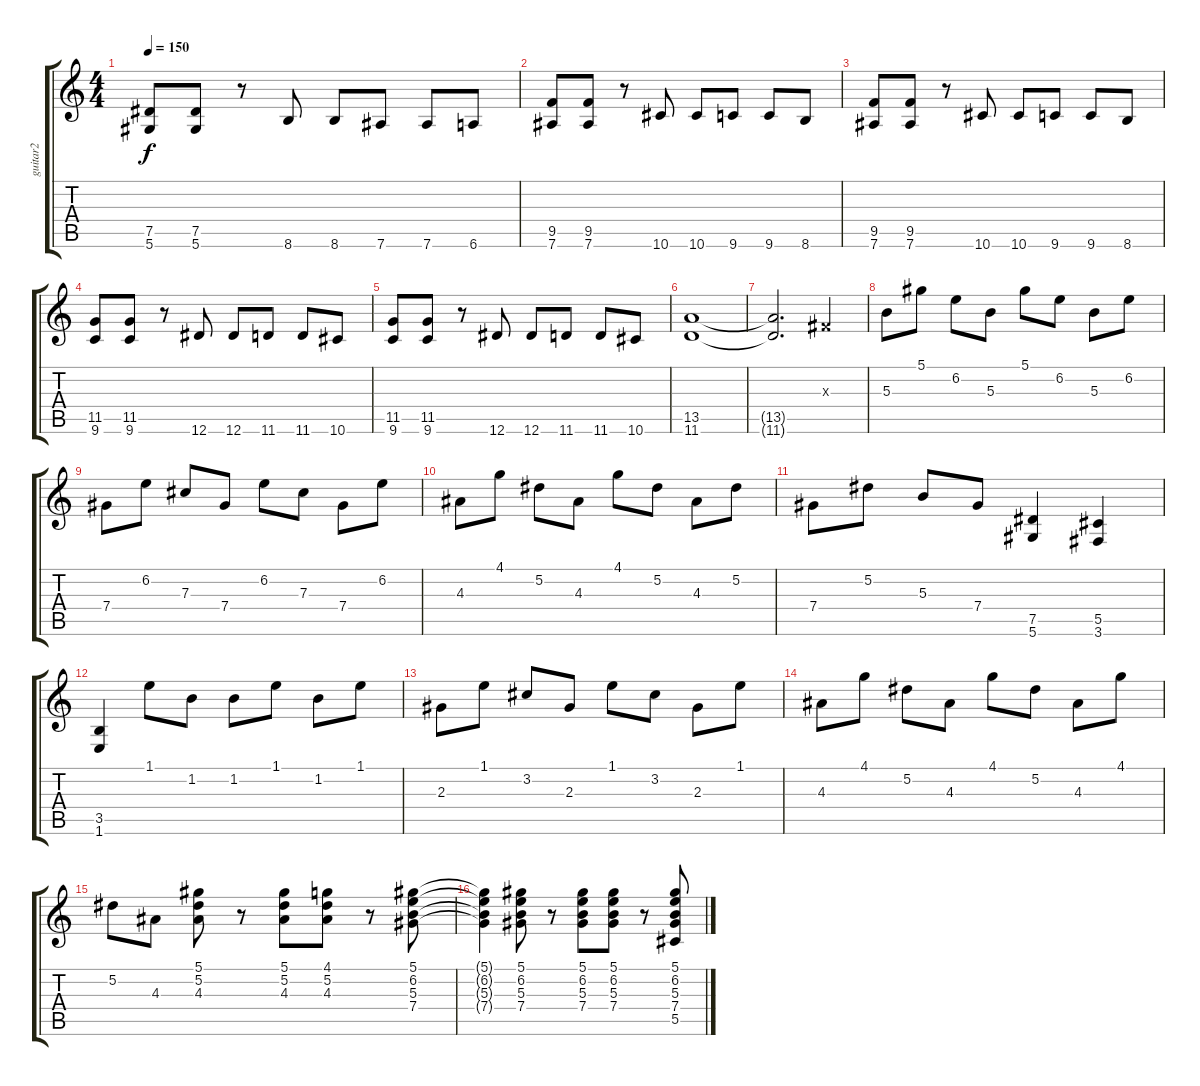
\track ("guitar2" "guitar2") {instrument distortionguitar}
\staff {score tabs}
\tuning (Eb4 Bb3 Gb3 Db3 Ab2 Eb2) {hide}
\ts (4 4)
\tempo 150
\clef g2
\ks c
(7.5 5.6).8{dy f} (7.5 5.6).8 r.8 8.6.8 8.6.8 7.6.8 7.6.8 6.6.8 |
(9.5 7.6).8 (9.5 7.6).8 r.8 10.6.8 10.6.8 9.6.8 9.6.8 8.6.8 |
(9.5 7.6).8 (9.5 7.6).8 r.8 10.6.8 10.6.8 9.6.8 9.6.8 8.6.8 |
(11.5 9.6).8 (11.5 9.6).8 r.8 12.6.8 12.6.8 11.6.8 11.6.8 10.6.8 |
(11.5 9.6).8 (11.5 9.6).8 r.8 12.6.8 12.6.8 11.6.8 11.6.8 10.6.8 |
(13.5 11.6).1 |
(13.5{t} 11.6{t}).2{d} 0.3{x}.4 |
5.3.8 5.1.8 6.2.8 5.3.8 5.1.8 6.2.8 5.3.8 6.2.8 |
7.4.8 6.2.8 7.3.8 7.4.8 6.2.8 7.3.8 7.4.8 6.2.8 |
4.3.8 4.1.8 5.2.8 4.3.8 4.1.8 5.2.8 4.3.8 5.2.8 |
7.4.8 5.2.8 5.3.8 7.4.8 (7.5 5.6).4 (5.5 3.6).4 |
(3.5 1.6).4 1.1.8 1.2.8 1.2.8 1.1.8 1.2.8 1.1.8 |
2.3.8 1.1.8 3.2.8 2.3.8 1.1.8 3.2.8 2.3.8 1.1.8 |
4.3.8 4.1.8 5.2.8 4.3.8 4.1.8 5.2.8 4.3.8 4.1.8 |
5.2.8 4.3.8 (5.1 5.2 4.3).8 r.8 (5.1 5.2 4.3).8 (4.1 5.2 4.3).8 r.8 (5.1 6.2 5.3 7.4).8 |
(5.1{t} 6.2{t} 5.3{t} 7.4{t}).4 (5.1 6.2 5.3 7.4).8 r.8 (5.1 6.2 5.3 7.4).8 (5.1 6.2 5.3 7.4).8 r.8 (5.1 6.2 5.3 7.4 5.5).8
